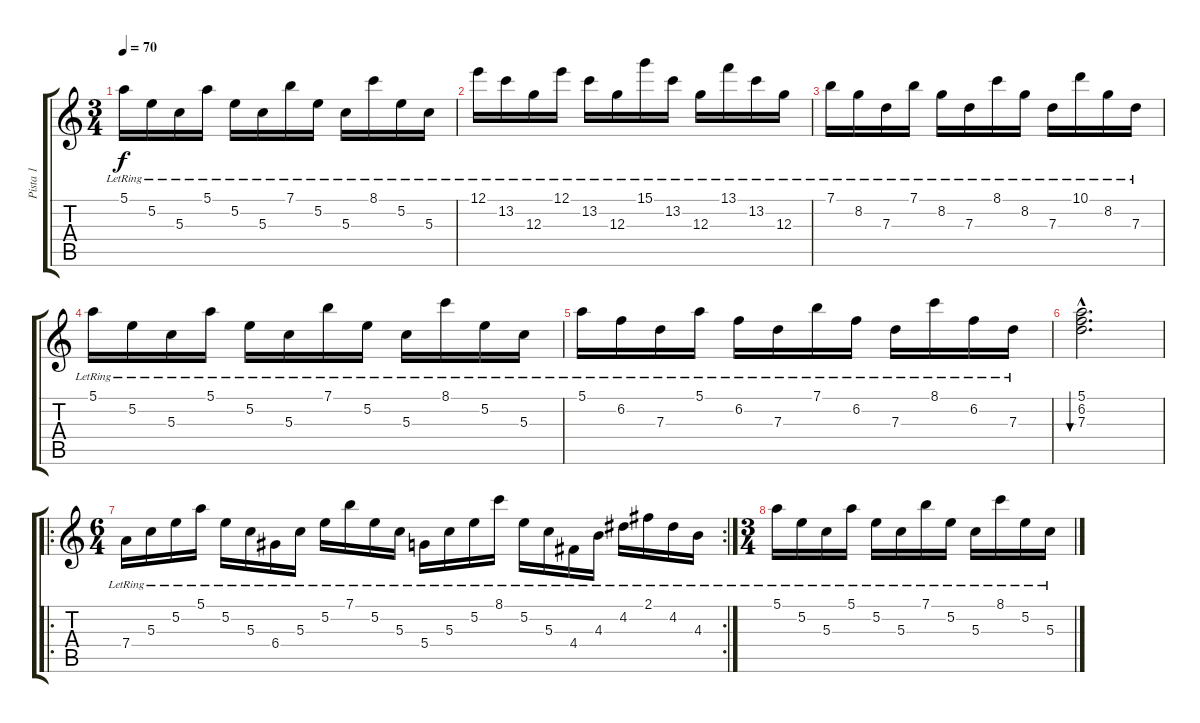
\track ("Pista 1" "Pista 1") {instrument acousticguitarnylon}
\staff {score tabs}
\tuning (E4 B3 G3 D3 A2 E2) {hide}
\ts (3 4)
\tempo 70
\clef g2
\ks c
5.1{lr}.16{dy f} 5.2{lr}.16 5.3{lr}.16 5.1{lr}.16 5.2{lr}.16 5.3{lr}.16 7.1{lr}.16 5.2{lr}.16 5.3{lr}.16 8.1{lr}.16 5.2{lr}.16 5.3{lr}.16 |
12.1{lr}.16 13.2{lr}.16 12.3{lr}.16 12.1{lr}.16 13.2{lr}.16 12.3{lr}.16 15.1{lr}.16 13.2{lr}.16 12.3{lr}.16 13.1{lr}.16 13.2{lr}.16 12.3{lr}.16 |
7.1{lr}.16 8.2{lr}.16 7.3{lr}.16 7.1{lr}.16 8.2{lr}.16 7.3{lr}.16 8.1{lr}.16 8.2{lr}.16 7.3{lr}.16 10.1{lr}.16 8.2{lr}.16 7.3{lr}.16 |
5.1{lr}.16 5.2{lr}.16 5.3{lr}.16 5.1{lr}.16 5.2{lr}.16 5.3{lr}.16 7.1{lr}.16 5.2{lr}.16 5.3{lr}.16 8.1{lr}.16 5.2{lr}.16 5.3{lr}.16 |
5.1{lr}.16 6.2{lr}.16 7.3{lr}.16 5.1{lr}.16 6.2{lr}.16 7.3{lr}.16 7.1{lr}.16 6.2{lr}.16 7.3{lr}.16 8.1{lr}.16 6.2{lr}.16 7.3{lr}.16 |
(5.1{hac} 6.2{hac} 7.3{hac}).2{d bu 240} |
\ro
\rc 2
\ts (6 4)
7.4{lr}.16 5.3{lr}.16 5.2{lr}.16 5.1{lr}.16 5.2{lr}.16 5.3{lr}.16 6.4{lr}.16 5.3{lr}.16 5.2{lr}.16 7.1{lr}.16 5.2{lr}.16 5.3{lr}.16 5.4{lr}.16 5.3{lr}.16 5.2{lr}.16 8.1{lr}.16 5.2{lr}.16 5.3{lr}.16 4.4{lr}.16 4.3{lr}.16 4.2{lr}.16 2.1{lr}.16 4.2{lr}.16 4.3{lr}.16 |
\ts (3 4)
5.1{lr}.16 5.2{lr}.16 5.3{lr}.16 5.1{lr}.16 5.2{lr}.16 5.3{lr}.16 7.1{lr}.16 5.2{lr}.16 5.3{lr}.16 8.1{lr}.16 5.2{lr}.16 5.3{lr}.16
